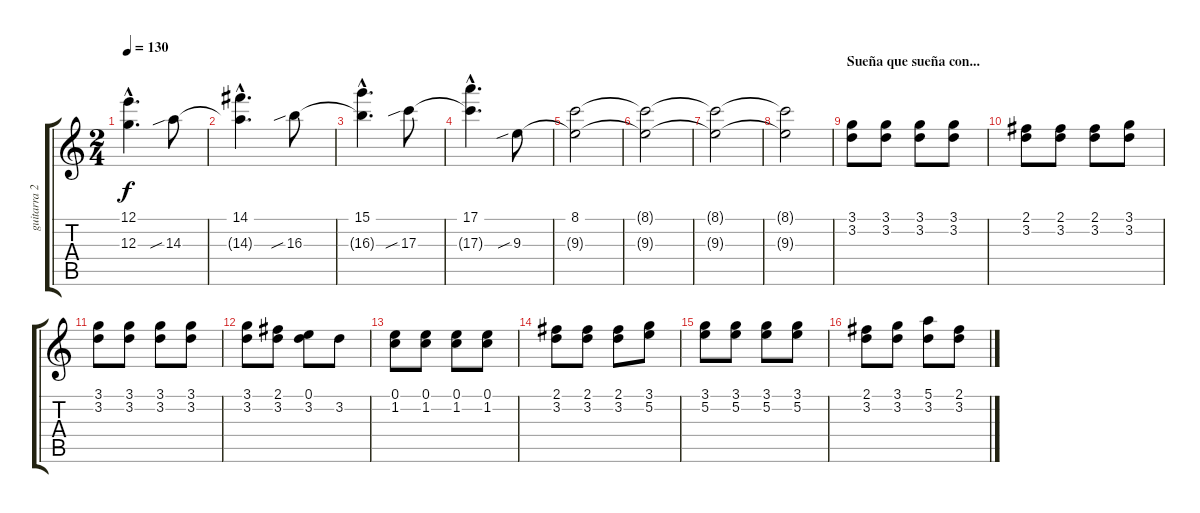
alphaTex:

\track ("guitarra 2" "guitarra 2") {instrument acousticguitarsteel}
\staff {score tabs}
\tuning (E4 B3 G3 D3 A2 E2) {hide}
\ts (2 4)
\tempo 130
\clef g2
\ks c
(12.1{hac} 12.3{hac t}).4{d dy f} 14.3{sib}.8 |
(14.1{hac} 14.3{hac t}).4{d} 16.3{sib}.8 |
(15.1{hac} 16.3{hac t}).4{d} 17.3{sib}.8 |
(17.1{hac} 17.3{hac t}).4{d} 9.3{sib}.8 |
(8.1 9.3{t}).2 |
(8.1{t} 9.3{t}).2 |
(8.1{t} 9.3{t}).2 |
(8.1{t} 9.3{t}).2 |
\section ("" "Sueña que sueña con...")
(3.1 3.2).8{instrument distortionguitar} (3.1 3.2).8 (3.1 3.2).8 (3.1 3.2).8 |
(2.1 3.2).8 (2.1 3.2).8 (2.1 3.2).8 (3.1 3.2).8 |
(3.1 3.2).8 (3.1 3.2).8 (3.1 3.2).8 (3.1 3.2).8 |
(3.1 3.2).8 (2.1 3.2).8 (0.1 3.2).8 3.2.8 |
(0.1 1.2).8 (0.1 1.2).8 (0.1 1.2).8 (0.1 1.2).8 |
(2.1 3.2).8 (2.1 3.2).8 (2.1 3.2).8 (3.1 5.2).8 |
(3.1 5.2).8 (3.1 5.2).8 (3.1 5.2).8 (3.1 5.2).8 |
(2.1 3.2).8 (3.1 3.2).8 (5.1 3.2).8 (2.1 3.2).8
